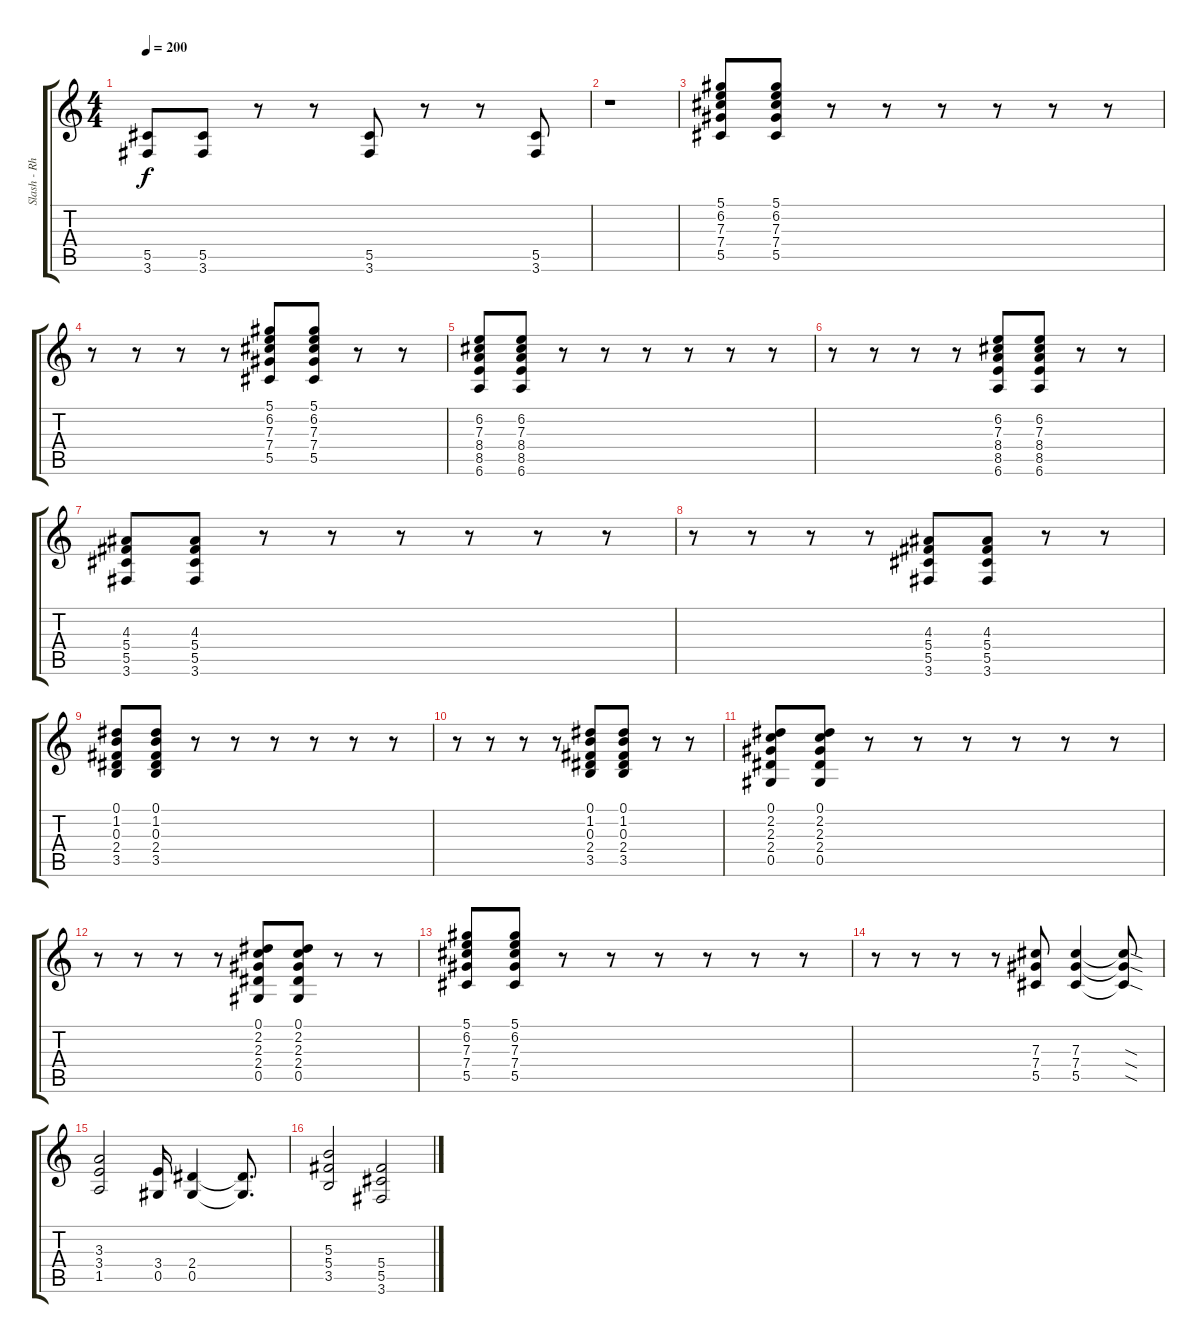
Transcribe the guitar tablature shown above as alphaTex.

\track ("Slash - Rhythm Guitar" "Slash - Rh") {instrument distortionguitar}
\staff {score tabs}
\tuning (Eb4 Bb3 Gb3 Db3 Ab2 Eb2) {hide}
\ts (4 4)
\tempo 200
\clef g2
\ks c
(5.5 3.6).8{dy f} (5.5 3.6).8 r.8 r.8 (5.5 3.6).8 r.8 r.8 (5.5 3.6).8 |
r.1 |
(5.1 6.2 7.3 7.4 5.5).8 (5.1 6.2 7.3 7.4 5.5).8 r.8 r.8 r.8 r.8 r.8 r.8 |
r.8 r.8 r.8 r.8 (5.1 6.2 7.3 7.4 5.5).8 (5.1 6.2 7.3 7.4 5.5).8 r.8 r.8 |
(6.2 7.3 8.4 8.5 6.6).8 (6.2 7.3 8.4 8.5 6.6).8 r.8 r.8 r.8 r.8 r.8 r.8 |
r.8 r.8 r.8 r.8 (6.2 7.3 8.4 8.5 6.6).8 (6.2 7.3 8.4 8.5 6.6).8 r.8 r.8 |
(4.3 5.4 5.5 3.6).8 (4.3 5.4 5.5 3.6).8 r.8 r.8 r.8 r.8 r.8 r.8 |
r.8 r.8 r.8 r.8 (4.3 5.4 5.5 3.6).8 (4.3 5.4 5.5 3.6).8 r.8 r.8 |
(0.1 1.2 0.3 2.4 3.5).8 (0.1 1.2 0.3 2.4 3.5).8 r.8 r.8 r.8 r.8 r.8 r.8 |
r.8 r.8 r.8 r.8 (0.1 1.2 0.3 2.4 3.5).8 (0.1 1.2 0.3 2.4 3.5).8 r.8 r.8 |
(0.1 2.2 2.3 2.4 0.5).8 (0.1 2.2 2.3 2.4 0.5).8 r.8 r.8 r.8 r.8 r.8 r.8 |
r.8 r.8 r.8 r.8 (0.1 2.2 2.3 2.4 0.5).8 (0.1 2.2 2.3 2.4 0.5).8 r.8 r.8 |
(5.1 6.2 7.3 7.4 5.5).8 (5.1 6.2 7.3 7.4 5.5).8 r.8 r.8 r.8 r.8 r.8 r.8 |
r.8 r.8 r.8 r.8 (7.3 7.4 5.5).8 (7.3 7.4 5.5).4 (7.3{sod t} 7.4{sod t} 5.5{sod t}).8 |
(3.3 3.4 1.5).2 (3.4 0.5).16 (2.4 0.5).4 (2.4{t} 0.5{t}).8{d} |
(5.3 5.4 3.5).2 (5.4 5.5 3.6).2
